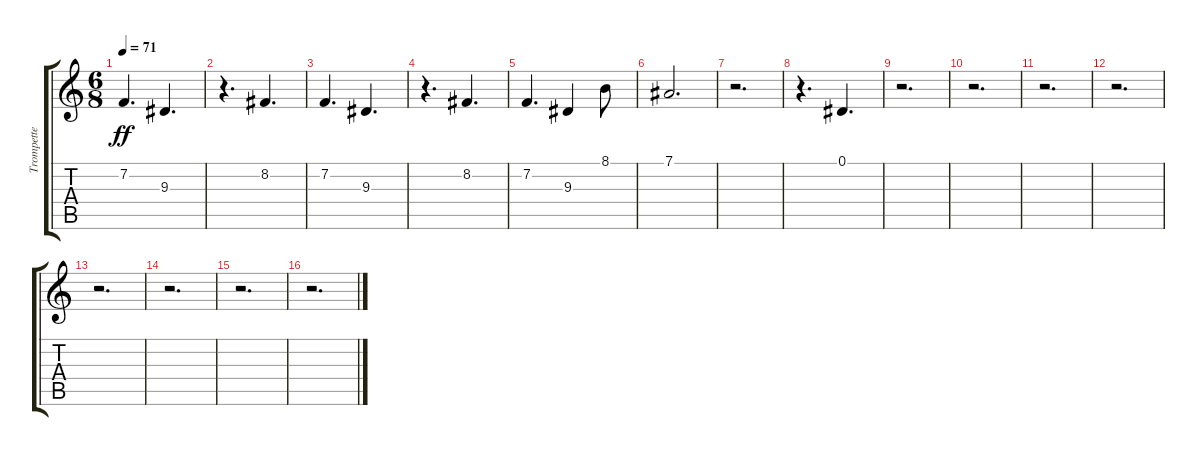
\track ("Trompette" "Trompette") {instrument trumpet}
\staff {score tabs}
\tuning (Eb4 Bb3 Gb3 Db3 Ab2 Eb2) {hide}
\ts (6 8)
\tempo 71
\clef g2
\ks c
7.2.4{d dy ff} 9.3.4{d} |
r.4{d} 8.2.4{d} |
7.2.4{d} 9.3.4{d} |
r.4{d} 8.2.4{d} |
7.2.4{d} 9.3.4 8.1.8 |
7.1.2{d} |
r.2{d} |
r.4{d} 0.1.4{d} |
r.2{d} |
r.2{d} |
r.2{d} |
r.2{d} |
r.2{d} |
r.2{d} |
r.2{d} |
r.2{d}
